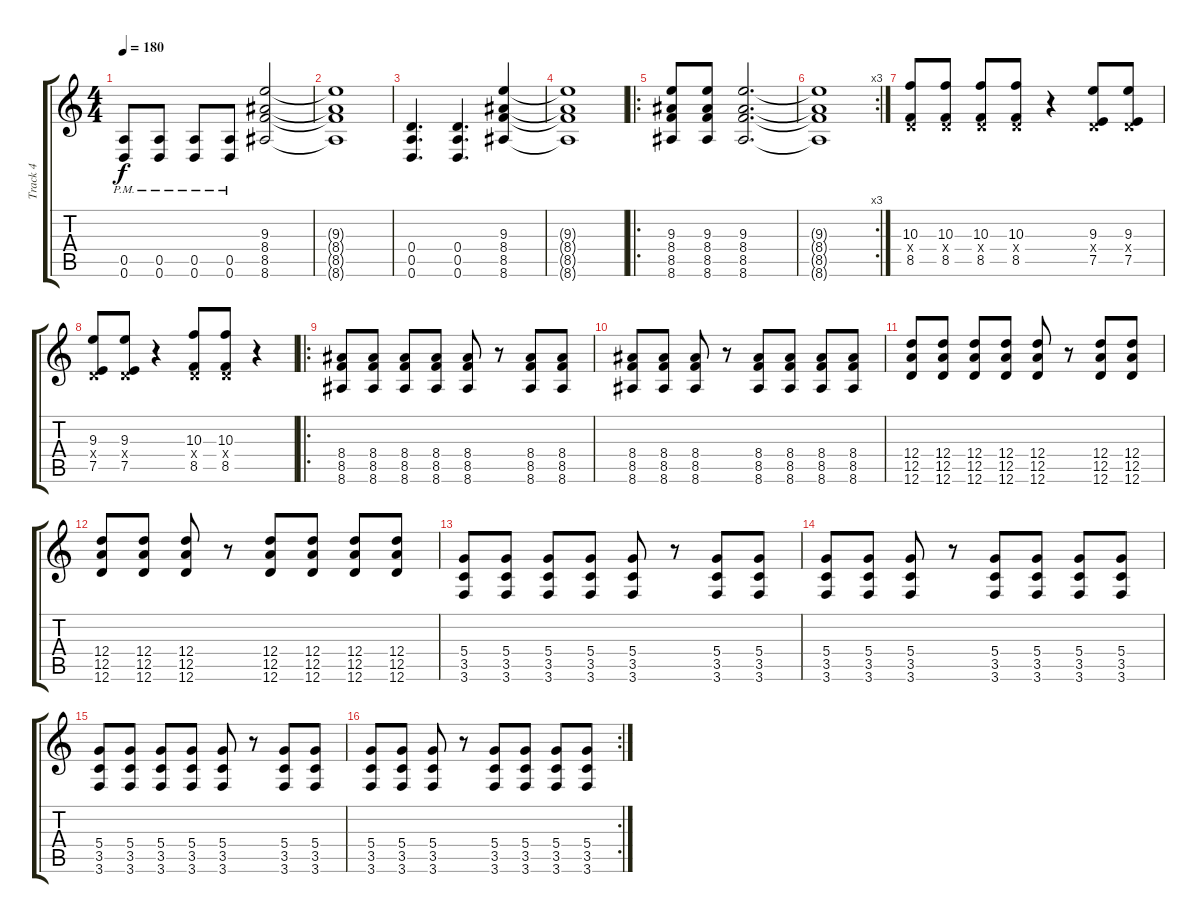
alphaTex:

\track ("Track 4" "Track 4") {instrument distortionguitar}
\staff {score tabs}
\tuning (E4 B3 G3 D3 A2 D2) {hide}
\ts (4 4)
\tempo 180
\clef g2
\ks c
(0.5 0.6{pm}).8{dy f} (0.5 0.6{pm}).8 (0.5 0.6{pm}).8 (0.5 0.6{pm}).8 (9.3 8.4 8.5 8.6).2 |
(9.3{t} 8.4{t} 8.5{t} 8.6{t}).1 |
(0.4 0.5 0.6).4{d} (0.4 0.5 0.6).4{d} (9.3 8.4 8.5 8.6).4 |
(9.3{t} 8.4{t} 8.5{t} 8.6{t}).1 |
\ro
(9.3 8.4 8.5 8.6).8 (9.3 8.4 8.5 8.6).8 (9.3 8.4 8.5 8.6).2{d} |
\rc 3
(9.3{t} 8.4{t} 8.5{t} 8.6{t}).1 |
(10.3 0.4{x} 8.5).8 (10.3 0.4{x} 8.5).8 (10.3 0.4{x} 8.5).8 (10.3 0.4{x} 8.5).8 r.4 (9.3 0.4{x} 7.5).8 (9.3 0.4{x} 7.5).8 |
(9.3 0.4{x} 7.5).8 (9.3 0.4{x} 7.5).8 r.4 (10.3 0.4{x} 8.5).8 (10.3 0.4{x} 8.5).8 r.4 |
\ro
(8.4 8.5 8.6).8 (8.4 8.5 8.6).8 (8.4 8.5 8.6).8 (8.4 8.5 8.6).8 (8.4 8.5 8.6).8 r.8 (8.4 8.5 8.6).8 (8.4 8.5 8.6).8 |
(8.4 8.5 8.6).8 (8.4 8.5 8.6).8 (8.4 8.5 8.6).8 r.8 (8.4 8.5 8.6).8 (8.4 8.5 8.6).8 (8.4 8.5 8.6).8 (8.4 8.5 8.6).8 |
(12.4 12.5 12.6).8 (12.4 12.5 12.6).8 (12.4 12.5 12.6).8 (12.4 12.5 12.6).8 (12.4 12.5 12.6).8 r.8 (12.4 12.5 12.6).8 (12.4 12.5 12.6).8 |
(12.4 12.5 12.6).8 (12.4 12.5 12.6).8 (12.4 12.5 12.6).8 r.8 (12.4 12.5 12.6).8 (12.4 12.5 12.6).8 (12.4 12.5 12.6).8 (12.4 12.5 12.6).8 |
(5.4 3.5 3.6).8 (5.4 3.5 3.6).8 (5.4 3.5 3.6).8 (5.4 3.5 3.6).8 (5.4 3.5 3.6).8 r.8 (5.4 3.5 3.6).8 (5.4 3.5 3.6).8 |
(5.4 3.5 3.6).8 (5.4 3.5 3.6).8 (5.4 3.5 3.6).8 r.8 (5.4 3.5 3.6).8 (5.4 3.5 3.6).8 (5.4 3.5 3.6).8 (5.4 3.5 3.6).8 |
(5.4 3.5 3.6).8 (5.4 3.5 3.6).8 (5.4 3.5 3.6).8 (5.4 3.5 3.6).8 (5.4 3.5 3.6).8 r.8 (5.4 3.5 3.6).8 (5.4 3.5 3.6).8 |
\rc 2
(5.4 3.5 3.6).8 (5.4 3.5 3.6).8 (5.4 3.5 3.6).8 r.8 (5.4 3.5 3.6).8 (5.4 3.5 3.6).8 (5.4 3.5 3.6).8 (5.4 3.5 3.6).8
